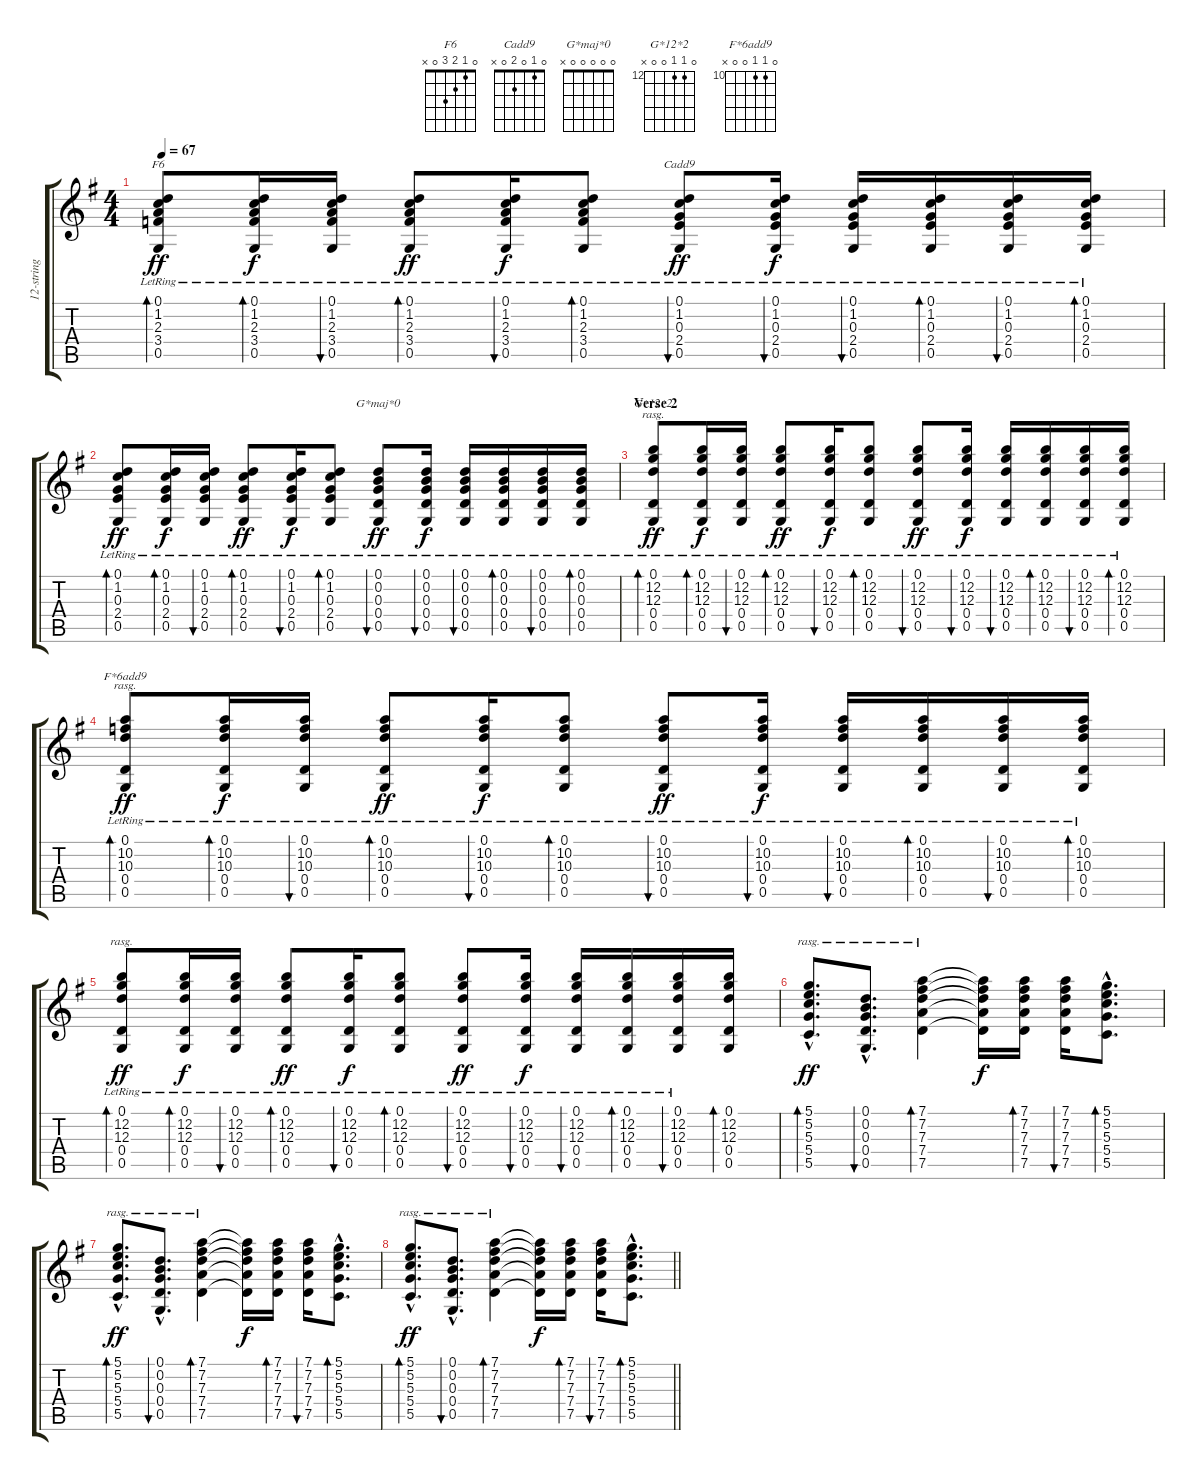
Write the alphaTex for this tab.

\track ("12-string guitar (open G) - Walsh" "12-string ") {instrument acousticguitarnylon}
\staff {score tabs}
\tuning (D4 B3 G3 D3 G2 D2) {hide}
\chord ("F6" 0 1 2 3 0 x)
\chord ("Cadd9" 0 1 0 2 0 x)
\chord ("G*maj*0" 0 0 0 0 0 x)
\chord ("G*12*2" 0 12 12 0 0 x) {firstfret 12}
\chord ("F*6add9" 0 10 10 0 0 x) {firstfret 10}
\ts (4 4)
\tempo 67
\clef g2
\ks g
(0.1{lr} 1.2{lr} 2.3{lr} 3.4{lr} 0.5{lr}).8{bd 30 ch "F6" dy ff} (0.1{lr} 1.2{lr} 2.3{lr} 3.4{lr} 0.5{lr}).16{bd 30 dy f} (0.1{lr} 1.2{lr} 2.3{lr} 3.4{lr} 0.5{lr}).16{bu 30} (0.1{lr} 1.2{lr} 2.3{lr} 3.4{lr} 0.5{lr}).8{bd 30 dy ff} (0.1{lr} 1.2{lr} 2.3{lr} 3.4{lr} 0.5{lr}).16{bu 30 dy f} (0.1{lr} 1.2{lr} 2.3{lr} 3.4{lr} 0.5{lr}).8{bd 30} (0.1{lr} 1.2{lr} 0.3{lr} 2.4{lr} 0.5{lr}).8{bu 30 ch "Cadd9" dy ff} (0.1{lr} 1.2{lr} 0.3{lr} 2.4{lr} 0.5{lr}).16{bu 30 dy f} (0.1{lr} 1.2{lr} 0.3{lr} 2.4{lr} 0.5{lr}).16{bu 30} (0.1{lr} 1.2{lr} 0.3{lr} 2.4{lr} 0.5{lr}).16{bd 30} (0.1{lr} 1.2{lr} 0.3{lr} 2.4{lr} 0.5{lr}).16{bu 30} (0.1{lr} 1.2{lr} 0.3{lr} 2.4{lr} 0.5{lr}).16{bd 30} |
(0.1{lr} 1.2{lr} 0.3{lr} 2.4{lr} 0.5{lr}).8{bd 30 dy ff} (0.1{lr} 1.2{lr} 0.3{lr} 2.4{lr} 0.5{lr}).16{bd 30 dy f} (0.1{lr} 1.2{lr} 0.3{lr} 2.4{lr} 0.5{lr}).16{bu 30} (0.1{lr} 1.2{lr} 0.3{lr} 2.4{lr} 0.5{lr}).8{bd 30 dy ff} (0.1{lr} 1.2{lr} 0.3{lr} 2.4{lr} 0.5{lr}).16{bu 30 dy f} (0.1{lr} 1.2{lr} 0.3{lr} 2.4{lr} 0.5{lr}).8{bd 30} (0.1{lr} 0.2{lr} 0.3{lr} 0.4{lr} 0.5{lr}).8{bu 30 ch "G*maj*0" dy ff} (0.1{lr} 0.2{lr} 0.3{lr} 0.4{lr} 0.5{lr}).16{bu 30 dy f} (0.1{lr} 0.2{lr} 0.3{lr} 0.4{lr} 0.5{lr}).16{bu 30} (0.1{lr} 0.2{lr} 0.3{lr} 0.4{lr} 0.5{lr}).16{bd 30} (0.1{lr} 0.2{lr} 0.3{lr} 0.4{lr} 0.5{lr}).16{bu 30} (0.1{lr} 0.2{lr} 0.3{lr} 0.4{lr} 0.5{lr}).16{bd 30} |
\section ("" "Verse 2")
(0.1{lr} 12.2{lr} 12.3{lr} 0.4{lr} 0.5{lr}).8{bd 60 ch "G*12*2" rasg ii dy ff} (0.1{lr} 12.2{lr} 12.3{lr} 0.4{lr} 0.5{lr}).16{bd 30 dy f} (0.1{lr} 12.2{lr} 12.3{lr} 0.4{lr} 0.5{lr}).16{bu 30} (0.1{lr} 12.2{lr} 12.3{lr} 0.4{lr} 0.5{lr}).8{bd 30 dy ff} (0.1{lr} 12.2{lr} 12.3{lr} 0.4{lr} 0.5{lr}).16{bu 30 dy f} (0.1{lr} 12.2{lr} 12.3{lr} 0.4{lr} 0.5{lr}).8{bd 30} (0.1{lr} 12.2{lr} 12.3{lr} 0.4{lr} 0.5{lr}).8{bu 30 dy ff} (0.1{lr} 12.2{lr} 12.3{lr} 0.4{lr} 0.5{lr}).16{bu 30 dy f} (0.1{lr} 12.2{lr} 12.3{lr} 0.4{lr} 0.5{lr}).16{bu 30} (0.1{lr} 12.2{lr} 12.3{lr} 0.4{lr} 0.5{lr}).16{bd 30} (0.1{lr} 12.2{lr} 12.3{lr} 0.4{lr} 0.5{lr}).16{bu 30} (0.1{lr} 12.2{lr} 12.3{lr} 0.4{lr} 0.5{lr}).16{bd 30} |
(0.1{lr} 10.2{lr} 10.3{lr} 0.4{lr} 0.5{lr}).8{bd 60 ch "F*6add9" rasg ii dy ff} (0.1{lr} 10.2{lr} 10.3{lr} 0.4{lr} 0.5{lr}).16{bd 30 dy f} (0.1{lr} 10.2{lr} 10.3{lr} 0.4{lr} 0.5{lr}).16{bu 30} (0.1{lr} 10.2{lr} 10.3{lr} 0.4{lr} 0.5{lr}).8{bd 30 dy ff} (0.1{lr} 10.2{lr} 10.3{lr} 0.4{lr} 0.5{lr}).16{bu 30 dy f} (0.1{lr} 10.2{lr} 10.3{lr} 0.4{lr} 0.5{lr}).8{bd 30} (0.1{lr} 10.2{lr} 10.3{lr} 0.4{lr} 0.5{lr}).8{bu 30 dy ff} (0.1{lr} 10.2{lr} 10.3{lr} 0.4{lr} 0.5{lr}).16{bu 30 dy f} (0.1{lr} 10.2{lr} 10.3{lr} 0.4{lr} 0.5{lr}).16{bu 30} (0.1{lr} 10.2{lr} 10.3{lr} 0.4{lr} 0.5{lr}).16{bd 30} (0.1{lr} 10.2{lr} 10.3{lr} 0.4{lr} 0.5{lr}).16{bu 30} (0.1{lr} 10.2{lr} 10.3{lr} 0.4{lr} 0.5{lr}).16{bd 30} |
(0.1{lr} 12.2{lr} 12.3{lr} 0.4{lr} 0.5{lr}).8{bd 60 rasg ii dy ff} (0.1{lr} 12.2{lr} 12.3{lr} 0.4{lr} 0.5{lr}).16{bd 30 dy f} (0.1{lr} 12.2{lr} 12.3{lr} 0.4{lr} 0.5{lr}).16{bu 30} (0.1{lr} 12.2{lr} 12.3{lr} 0.4{lr} 0.5{lr}).8{bd 30 dy ff} (0.1{lr} 12.2{lr} 12.3{lr} 0.4{lr} 0.5{lr}).16{bu 30 dy f} (0.1{lr} 12.2{lr} 12.3{lr} 0.4{lr} 0.5{lr}).8{bd 30} (0.1{lr} 12.2{lr} 12.3{lr} 0.4{lr} 0.5{lr}).8{bu 30 dy ff} (0.1{lr} 12.2{lr} 12.3{lr} 0.4{lr} 0.5{lr}).16{bu 30 dy f} (0.1{lr} 12.2{lr} 12.3{lr} 0.4{lr} 0.5{lr}).16{bu 30} (0.1{lr} 12.2{lr} 12.3{lr} 0.4{lr} 0.5{lr}).16{bd 30} (0.1{lr} 12.2{lr} 12.3{lr} 0.4{lr} 0.5{lr}).16{bu 30} (0.1 12.2 12.3 0.4 0.5).16{bd 30} |
(5.1{hac} 5.2{hac} 5.3{hac} 5.4{hac} 5.5{hac}).8{d bd 60 rasg ii dy ff} (0.1{hac} 0.2{hac} 0.3{hac} 0.4{hac} 0.5{hac}).8{d bu 60 rasg ii} (7.1 7.2 7.3 7.4 7.5).4{bd 60 rasg ii} (7.1{t} 7.2{t} 7.3{t} 7.4{t} 7.5{t}).16{dy f} (7.1 7.2 7.3 7.4 7.5).16{bd 30} (7.1 7.2 7.3 7.4 7.5).16{bu 30} (5.1{hac} 5.2{hac} 5.3{hac} 5.4{hac} 5.5{hac}).8{d bd 30} |
(5.1{hac} 5.2{hac} 5.3{hac} 5.4{hac} 5.5{hac}).8{d bd 60 rasg ii dy ff} (0.1{hac} 0.2{hac} 0.3{hac} 0.4{hac} 0.5{hac}).8{d bu 60 rasg ii} (7.1 7.2 7.3 7.4 7.5).4{bd 60 rasg ii} (7.1{t} 7.2{t} 7.3{t} 7.4{t} 7.5{t}).16{dy f} (7.1 7.2 7.3 7.4 7.5).16{bd 30} (7.1 7.2 7.3 7.4 7.5).16{bu 30} (5.1{hac} 5.2{hac} 5.3{hac} 5.4{hac} 5.5{hac}).8{d bd 30} |
\barLineRight lightlight
(5.1{hac} 5.2{hac} 5.3{hac} 5.4{hac} 5.5{hac}).8{d bd 60 rasg ii dy ff} (0.1{hac} 0.2{hac} 0.3{hac} 0.4{hac} 0.5{hac}).8{d bu 60 rasg ii} (7.1 7.2 7.3 7.4 7.5).4{bd 60 rasg ii} (7.1{t} 7.2{t} 7.3{t} 7.4{t} 7.5{t}).16{dy f} (7.1 7.2 7.3 7.4 7.5).16{bd 30} (7.1 7.2 7.3 7.4 7.5).16{bu 30} (5.1{hac} 5.2{hac} 5.3{hac} 5.4{hac} 5.5{hac}).8{d bd 30}
